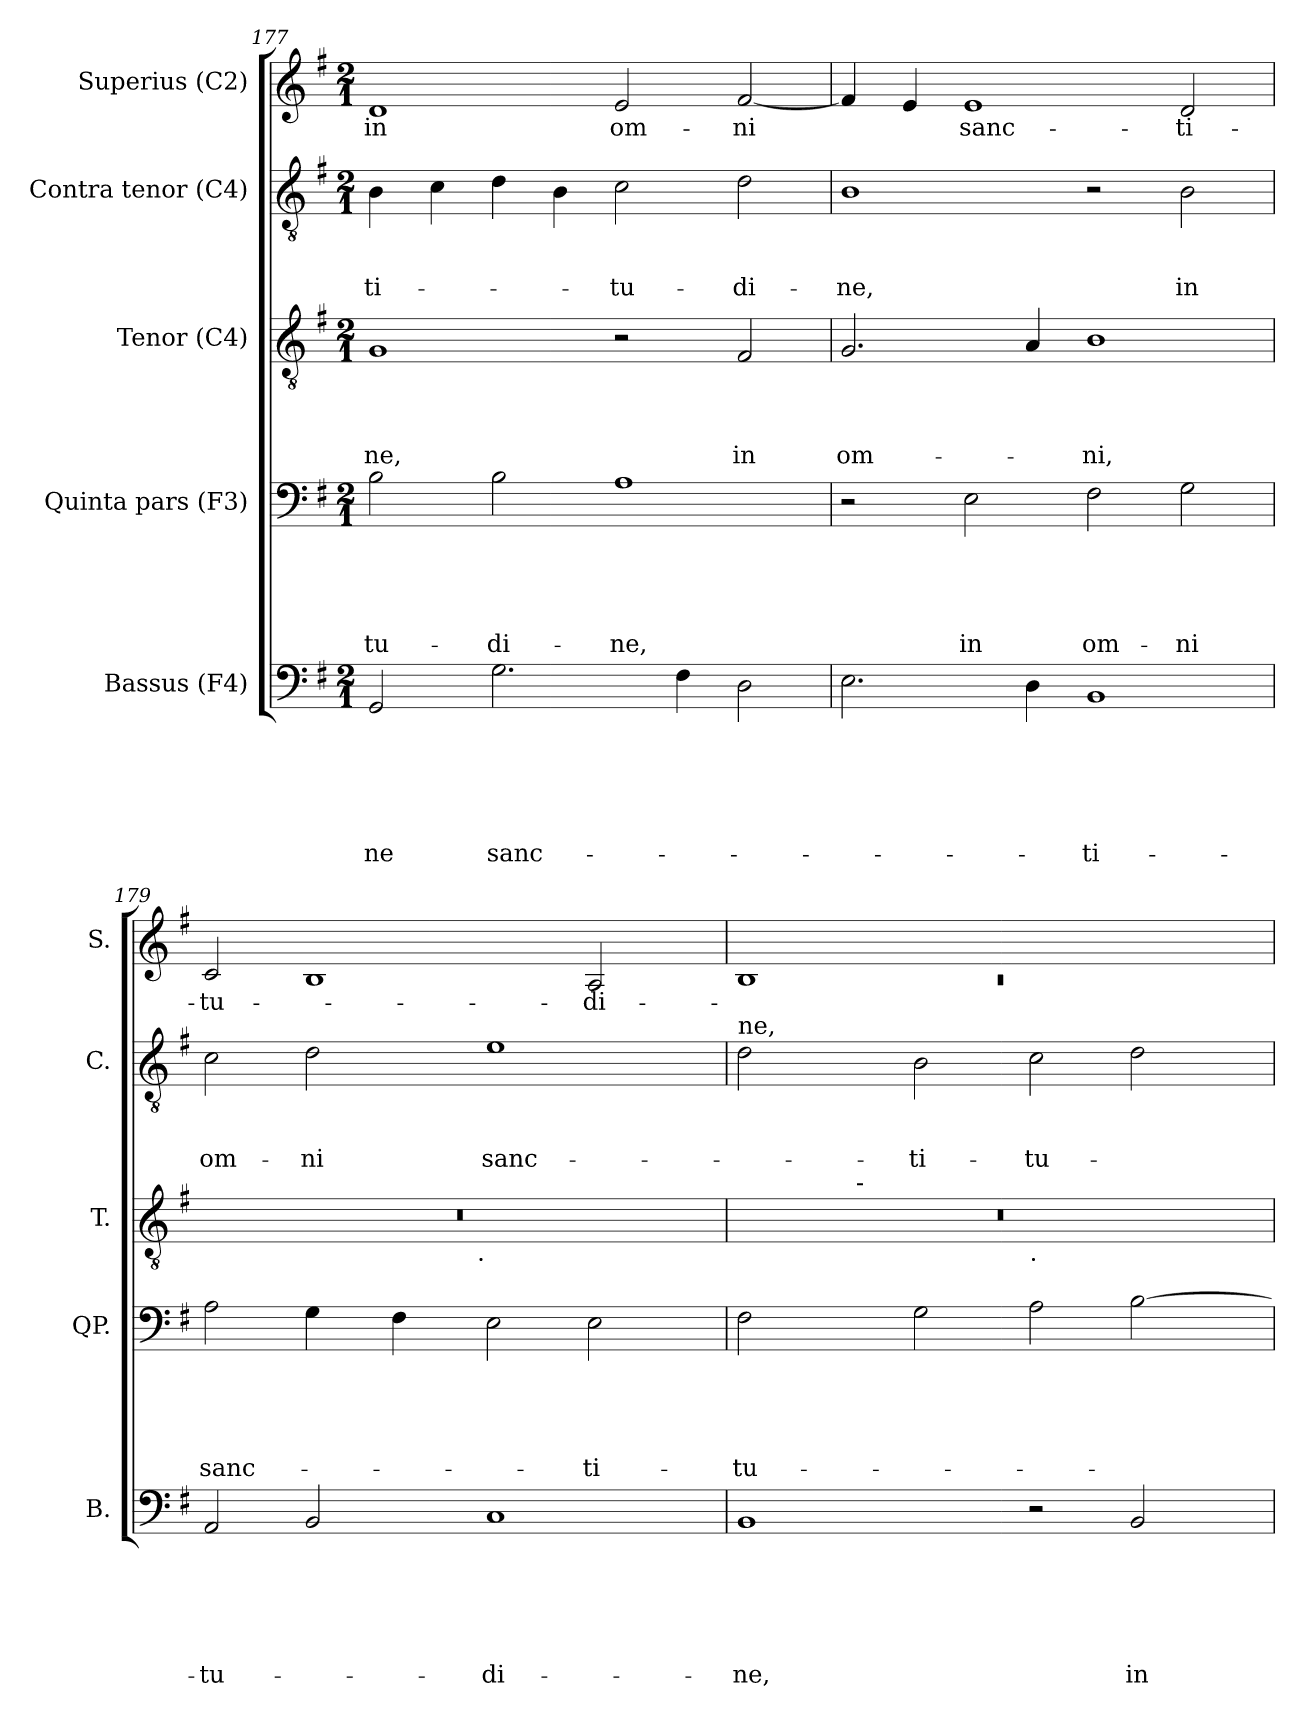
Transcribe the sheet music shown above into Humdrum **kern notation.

**kern	**text	**text	**text	**text	**text	**text	**kern	**text	**text	**text	**text	**text	**kern	**text	**text	**text	**text	**kern	**text	**text	**text	**kern	**text
*part5	*part5	*part5	*part5	*part5	*part5	*part5	*part4	*part4	*part4	*part4	*part4	*part4	*part3	*part3	*part3	*part3	*part3	*part2	*part2	*part2	*part2	*part1	*part1
*staff5	*staff5	*staff5	*staff5	*staff5	*staff5	*staff5	*staff4	*staff4	*staff4	*staff4	*staff4	*staff4	*staff3	*staff3	*staff3	*staff3	*staff3	*staff2	*staff2	*staff2	*staff2	*staff1	*staff1
*I"Bassus (F4)	*	*	*	*	*	*	*I"Quinta pars (F3)	*	*	*	*	*	*I"Tenor (C4)	*	*	*	*	*I"Contra tenor (C4)	*	*	*	*I"Superius (C2)	*
*I'B.	*	*	*	*	*	*	*I'QP.	*	*	*	*	*	*I'T.	*	*	*	*	*I'C.	*	*	*	*I'S.	*
*clefF4	*	*	*	*	*	*	*clefF4	*	*	*	*	*	*clefGv2	*	*	*	*	*clefGv2	*	*	*	*clefG2	*
*k[f#]	*	*	*	*	*	*	*k[f#]	*	*	*	*	*	*k[f#]	*	*	*	*	*k[f#]	*	*	*	*k[f#]	*
*G:	*	*	*	*	*	*	*G:	*	*	*	*	*	*G:	*	*	*	*	*G:	*	*	*	*G:	*
*M2/1	*	*	*	*	*	*	*M2/1	*	*	*	*	*	*M2/1	*	*	*	*	*M2/1	*	*	*	*M2/1	*
=177	=177	=177	=177	=177	=177	=177	=177	=177	=177	=177	=177	=177	=177	=177	=177	=177	=177	=177	=177	=177	=177	=177	=177
!	!	!	!	!	!	!LO:LY:b	!	!	!	!	!	!LO:LY:b	!	!	!	!	!LO:LY:b	!	!	!	!LO:LY:b	!	!LO:LY:b
2GG/	.	.	.	.	.	-ne	2B\	.	.	.	.	-tu-	1G	.	.	.	-ne,	4B\	.	.	-ti-	1d	in
.	.	.	.	.	.	.	.	.	.	.	.	.	.	.	.	.	.	4c\	.	.	.	.	.
!	!	!	!	!	!	!LO:LY:b	!	!	!	!	!	!LO:LY:b	!	!	!	!	!	!	!	!	!	!	!
2.G\	.	.	.	.	.	sanc-	2B\	.	.	.	.	-di-	.	.	.	.	.	4d\	.	.	.	.	.
.	.	.	.	.	.	.	.	.	.	.	.	.	.	.	.	.	.	4B\	.	.	.	.	.
!	!	!	!	!	!	!	!	!	!	!	!	!LO:LY:b	!	!	!	!	!	!	!	!	!LO:LY:b	!	!LO:LY:b
.	.	.	.	.	.	.	1A	.	.	.	.	-ne,	2r	.	.	.	.	2c\	.	.	-tu-	2e/	om-
4F#\	.	.	.	.	.	.	.	.	.	.	.	.	.	.	.	.	.	.	.	.	.	.	.
!	!	!	!	!	!	!	!	!	!	!	!	!	!	!	!	!	!LO:LY:b	!	!	!	!LO:LY:b	!	!LO:LY:b
2D\	.	.	.	.	.	.	.	.	.	.	.	.	2F#/	.	.	.	in	2d\	.	.	-di-	[<2f#/	-ni
=178	=178	=178	=178	=178	=178	=178	=178	=178	=178	=178	=178	=178	=178	=178	=178	=178	=178	=178	=178	=178	=178	=178	=178
!	!	!	!	!	!	!	!	!	!	!	!	!	!	!	!	!	!LO:LY:b	!	!	!	!LO:LY:b	!	!
2.E\	.	.	.	.	.	.	2r	.	.	.	.	.	2.G/	.	.	.	om-	1B	.	.	-ne,	4f#/]	.
.	.	.	.	.	.	.	.	.	.	.	.	.	.	.	.	.	.	.	.	.	.	4e/	.
!	!	!	!	!	!	!	!	!	!	!	!	!LO:LY:b	!	!	!	!	!	!	!	!	!	!	!LO:LY:b
.	.	.	.	.	.	.	2E\	.	.	.	.	in	.	.	.	.	.	.	.	.	.	1e	sanc-
4D\	.	.	.	.	.	.	.	.	.	.	.	.	4A/	.	.	.	.	.	.	.	.	.	.
!	!	!	!	!	!	!LO:LY:b	!	!	!	!	!	!LO:LY:b	!	!	!	!	!LO:LY:b	!	!	!	!	!	!
1BB	.	.	.	.	.	-ti-	2F#\	.	.	.	.	om-	1B	.	.	.	-ni,	2r	.	.	.	.	.
!	!	!	!	!	!	!	!	!	!	!	!	!LO:LY:b	!	!	!	!	!	!	!	!	!LO:LY:b	!	!LO:LY:b
.	.	.	.	.	.	.	2G\	.	.	.	.	-ni	.	.	.	.	.	2B\	.	.	in	2d/	-ti-
=179	=179	=179	=179	=179	=179	=179	=179	=179	=179	=179	=179	=179	=179	=179	=179	=179	=179	=179	=179	=179	=179	=179	=179
!	!	!	!	!	!	!LO:LY:b	!	!	!	!	!	!LO:LY:b	!	!	!	!	!	!	!	!	!LO:LY:b	!	!LO:LY:b
*	*	*	*	*	*	*	*	*	*	*	*	*	*^	*	*	*	*	*	*	*	*	*	*
2AA/	.	.	.	.	.	-tu-	2A\	.	.	.	.	sanc-	0r	3%2ryy	.	.	.	.	2c\	.	.	om-	2c/	-tu-
!	!	!	!	!	!	!	!	!	!	!	!	!	!	!	!	!	!	!	!	!	!	!LO:LY:b	!	!
2BB/	.	.	.	.	.	.	4G\	.	.	.	.	.	.	.	.	.	.	.	2d\	.	.	-ni	1B	.
.	.	.	.	.	.	.	.	.	.	.	.	.	.	6ryy	.	.	.	.	.	.	.	.	.	.
.	.	.	.	.	.	.	4F#\	.	.	.	.	.	.	.	.	.	.	.	.	.	.	.	.	.
.	.	.	.	.	.	.	.	.	.	.	.	.	.	12...ryy	.	.	.	.	.	.	.	.	.	.
!	!	!	!	!	!	!	!	!	!	!	!	!	!	!LO:TX:b:t=.	!	!	!	!	!	!	!	!	!	!
.	.	.	.	.	.	.	.	.	.	.	.	.	.	3%2ryy	.	.	.	.	.	.	.	.	.	.
!	!	!	!	!	!	!LO:LY:b	!	!	!	!	!	!	!	!	!	!	!	!	!	!	!	!LO:LY:b	!	!
1C	.	.	.	.	.	-di-	2E\	.	.	.	.	.	.	.	.	.	.	.	1e	.	.	sanc-	.	.
!	!	!	!	!	!	!	!	!	!	!	!	!LO:LY:b	!	!	!	!	!	!	!	!	!	!	!	!LO:LY:b
.	.	.	.	.	.	.	2E\	.	.	.	.	-ti-	.	.	.	.	.	.	.	.	.	.	2A/	-di-
.	.	.	.	.	.	.	.	.	.	.	.	.	.	3ryy	.	.	.	.	.	.	.	.	.	.
.	.	.	.	.	.	.	.	.	.	.	.	.	.	96ryy	.	.	.	.	.	.	.	.	.	.
!!LO:LB:g=z
=180	=180	=180	=180	=180	=180	=180	=180	=180	=180	=180	=180	=180	=180	=180	=180	=180	=180	=180	=180	=180	=180	=180	=180	=180
*	*	*	*	*	*	*	*	*	*	*	*	*	*	*	*	*	*	*	*	*	*	*	*^	*
!	!	!	!	!	!	!	!	!	!	!	!	!	!	!	!	!	!	!	!LO:TX:a:t=ne,	!	!	!	!	!	!
!	!	!	!	!	!	!LO:LY:b	!	!	!	!	!	!LO:LY:b	!	!	!	!	!	!	!	!	!	!	!	!LO:N:vis=1	!
*	*	*	*	*	*	*	*	*	*	*	*	*	*	*^	*	*	*	*	*	*	*	*	*	*	*
1BB	.	.	.	.	.	-ne,	2F#\	.	.	.	.	-tu-	0r	6ryy	1ryy	.	.	.	.	2d\	.	.	.	1B	0rc	.
.	.	.	.	.	.	.	.	.	.	.	.	.	.	12ryy	.	.	.	.	.	.	.	.	.	.	.	.
.	.	.	.	.	.	.	.	.	.	.	.	.	.	24ryy	.	.	.	.	.	.	.	.	.	.	.	.
.	.	.	.	.	.	.	.	.	.	.	.	.	.	96ryy	.	.	.	.	.	.	.	.	.	.	.	.
!	!	!	!	!	!	!	!	!	!	!	!	!	!	!LO:TX:a:t=-	!	!	!	!	!	!	!	!	!	!	!	!
.	.	.	.	.	.	.	.	.	.	.	.	.	.	3%2ryy	.	.	.	.	.	.	.	.	.	.	.	.
!	!	!	!	!	!	!	!	!	!	!	!	!	!	!	!	!	!	!	!	!	!	!	!LO:LY:b	!	!	!
.	.	.	.	.	.	.	2G\	.	.	.	.	.	.	.	.	.	.	.	.	2B\	.	.	-ti-	.	.	.
.	.	.	.	.	.	.	.	.	.	.	.	.	.	3%2ryy	.	.	.	.	.	.	.	.	.	.	.	.
!	!	!	!	!	!	!	!	!	!	!	!	!	!	!	!LO:TX:b:t=.	!	!	!	!	!	!	!	!	!	!	!
!	!	!	!	!	!	!	!	!	!	!	!	!	!	!	!	!	!	!	!	!	!	!	!LO:LY:b	!	!	!
2r	.	.	.	.	.	.	2A\	.	.	.	.	.	.	.	1ryy	.	.	.	.	2c\	.	.	-tu-	1ryy	.	.
!	!	!	!	!	!	!LO:LY:b	!	!	!	!	!	!	!	!	!	!	!	!	!	!	!	!	!	!	!	!
2BB/	.	.	.	.	.	in	[>2B\	.	.	.	.	.	.	.	.	.	.	.	.	2d\	.	.	.	.	.	.
.	.	.	.	.	.	.	.	.	.	.	.	.	.	3ryy	.	.	.	.	.	.	.	.	.	.	.	.
.	.	.	.	.	.	.	.	.	.	.	.	.	.	48.ryy	.	.	.	.	.	.	.	.	.	.	.	.
*	*	*	*	*	*	*	*	*	*	*	*	*	*v	*v	*v	*	*	*	*	*	*	*	*	*v	*v	*
=	=	=	=	=	=	=	=	=	=	=	=	=	=	=	=	=	=	=	=	=	=	=	=
*-	*-	*-	*-	*-	*-	*-	*-	*-	*-	*-	*-	*-	*-	*-	*-	*-	*-	*-	*-	*-	*-	*-	*-
